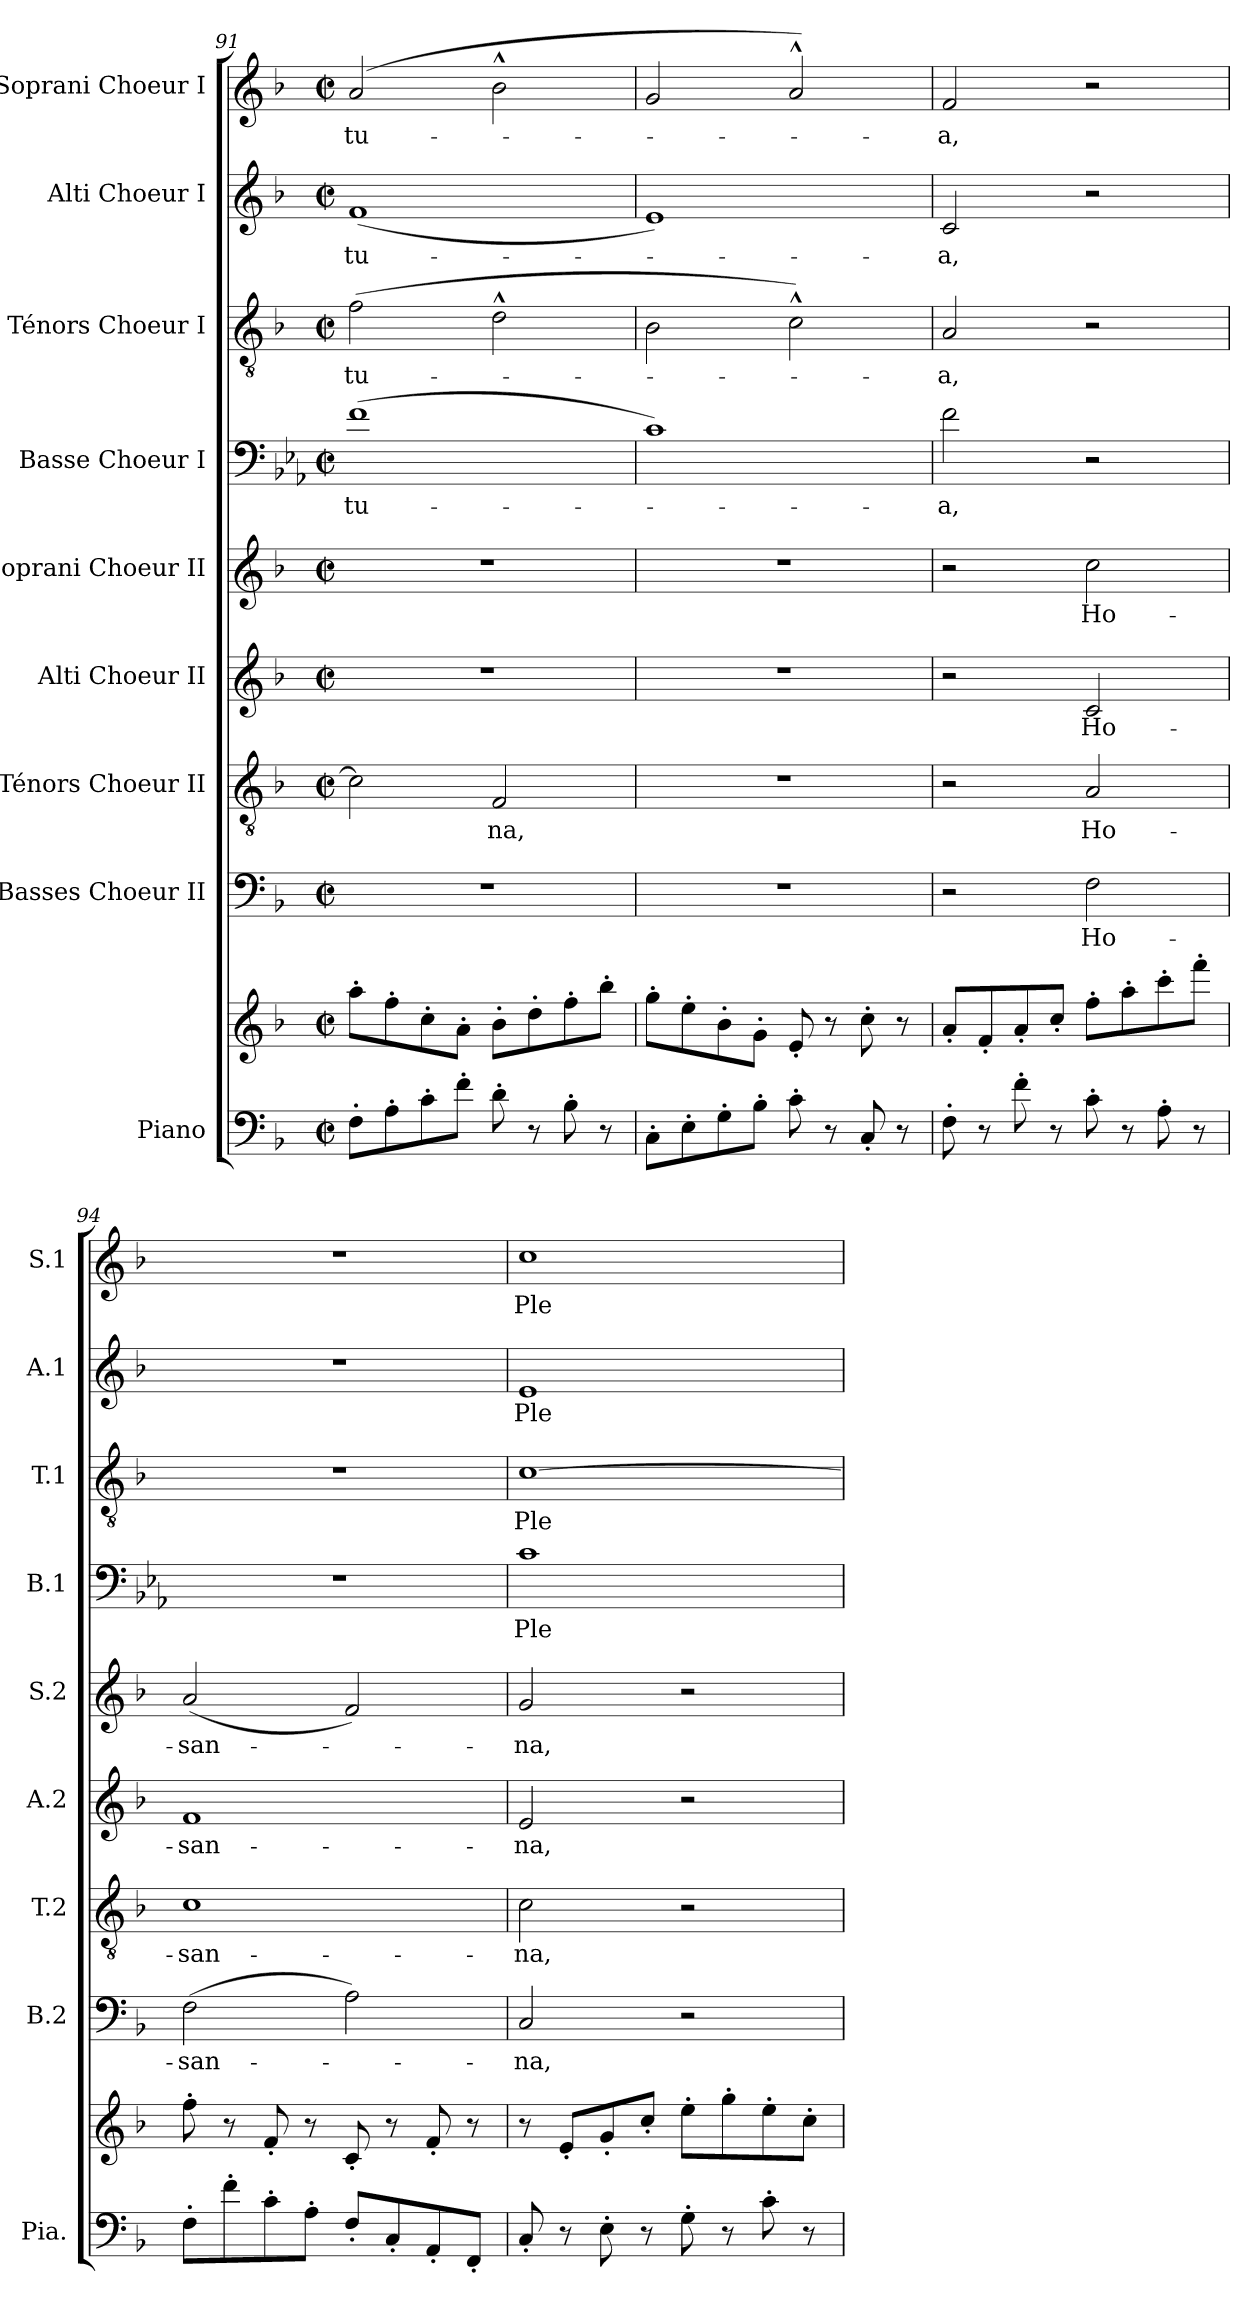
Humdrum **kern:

**kern	**kern	**kern	**text	**kern	**text	**kern	**text	**kern	**text	**kern	**text	**kern	**text	**kern	**text	**kern	**text
*part9	*part9	*part8	*part8	*part7	*part7	*part6	*part6	*part5	*part5	*part4	*part4	*part3	*part3	*part2	*part2	*part1	*part1
*staff10	*staff9	*staff8	*staff8	*staff7	*staff7	*staff6	*staff6	*staff5	*staff5	*staff4	*staff4	*staff3	*staff3	*staff2	*staff2	*staff1	*staff1
*I"Piano	*	*I"Basses Choeur II	*	*I"Ténors Choeur II	*	*I"Alti Choeur II	*	*I"Soprani Choeur II	*	*I"Basse Choeur I	*	*I"Ténors Choeur I	*	*I"Alti Choeur I	*	*I"Soprani Choeur I	*
*I'Pia.	*	*I'B.2	*	*I'T.2	*	*I'A.2	*	*I'S.2	*	*I'B.1	*	*I'T.1	*	*I'A.1	*	*I'S.1	*
*clefF4	*clefG2	*clefF4	*	*clefGv2	*	*clefG2	*	*clefG2	*	*clefF4	*	*clefGv2	*	*clefG2	*	*clefG2	*
*	*	*	*	*	*	*	*	*	*	*ITrd8c14	*	*	*	*	*	*	*
*k[b-]	*k[b-]	*k[b-]	*	*k[b-]	*	*k[b-]	*	*k[b-]	*	*k[b-e-a-]	*	*k[b-]	*	*k[b-]	*	*k[b-]	*
*M2/2	*M2/2	*M2/2	*	*M2/2	*	*M2/2	*	*M2/2	*	*M2/2	*	*M2/2	*	*M2/2	*	*M2/2	*
*met(c|)	*met(c|)	*met(c|)	*	*met(c|)	*	*met(c|)	*	*met(c|)	*	*met(c|)	*	*met(c|)	*	*met(c|)	*	*met(c|)	*
=91	=91	=91	=91	=91	=91	=91	=91	=91	=91	=91	=91	=91	=91	=91	=91	=91	=91
8F'\L	8aa'\L	1r	.	2c\]	.	1r	.	1r	.	(1Fi	tu-	(2f\	tu-	(>1f	tu-	(2a/	tu-
8A'\	8ff'\	.	.	.	.	.	.	.	.	.	.	.	.	.	.	.	.
8c'\	8cc'\	.	.	.	.	.	.	.	.	.	.	.	.	.	.	.	.
8f'\J	8a'\J	.	.	.	.	.	.	.	.	.	.	.	.	.	.	.	.
8d'\	8b-'\L	.	.	2F/	-na,	.	.	.	.	.	.	2d^^\	.	.	.	2b-^^\	.
8r	8dd'\	.	.	.	.	.	.	.	.	.	.	.	.	.	.	.	.
8B-'\	8ff'\	.	.	.	.	.	.	.	.	.	.	.	.	.	.	.	.
8r	8bb-'\J	.	.	.	.	.	.	.	.	.	.	.	.	.	.	.	.
!!LO:PB:g=z
=92	=92	=92	=92	=92	=92	=92	=92	=92	=92	=92	=92	=92	=92	=92	=92	=92	=92
8C'\L	8gg'\L	1r	.	1r	.	1r	.	1r	.	1Ci)	.	2B-\	.	1e)	.	2g/	.
8E'\	8ee'\	.	.	.	.	.	.	.	.	.	.	.	.	.	.	.	.
8G'\	8b-'\	.	.	.	.	.	.	.	.	.	.	.	.	.	.	.	.
8B-'\J	8g'\J	.	.	.	.	.	.	.	.	.	.	.	.	.	.	.	.
8c'\	8e'/	.	.	.	.	.	.	.	.	.	.	2c^^\)	.	.	.	2a^^/)	.
8r	8r	.	.	.	.	.	.	.	.	.	.	.	.	.	.	.	.
8C'/	8cc'\	.	.	.	.	.	.	.	.	.	.	.	.	.	.	.	.
8r	8r	.	.	.	.	.	.	.	.	.	.	.	.	.	.	.	.
=93	=93	=93	=93	=93	=93	=93	=93	=93	=93	=93	=93	=93	=93	=93	=93	=93	=93
*	*	*^	*	*^	*	*^	*	*	*	*	*	*	*	*	*	*	*
8F'\	8a'/L	2r	2ryy	.	2r	2ryy	.	2r	2ryy	.	2r	.	2Fi\	-a,	2A/	-a,	2c/	-a,	2f/	-a,
8r	8f'/	.	.	.	.	.	.	.	.	.	.	.	.	.	.	.	.	.	.	.
8f'\	8a'/	.	.	.	.	.	.	.	.	.	.	.	.	.	.	.	.	.	.	.
8r	8cc'/J	.	.	.	.	.	.	.	.	.	.	.	.	.	.	.	.	.	.	.
8c'\	8ff'\L	2Fi\	2ryy	Ho-	2A/	2ryy	Ho-	2c/	2ryy	Ho-	2cc\	Ho-	2r	.	2r	.	2r	.	2r	.
8r	8aa'\	.	.	.	.	.	.	.	.	.	.	.	.	.	.	.	.	.	.	.
8A'\	8ccc'\	.	.	.	.	.	.	.	.	.	.	.	.	.	.	.	.	.	.	.
8r	8fff'\J	.	.	.	.	.	.	.	.	.	.	.	.	.	.	.	.	.	.	.
*	*	*v	*v	*	*	*	*	*v	*v	*	*	*	*	*	*	*	*	*	*	*
*	*	*	*	*v	*v	*	*	*	*	*	*	*	*	*	*	*	*	*
=94	=94	=94	=94	=94	=94	=94	=94	=94	=94	=94	=94	=94	=94	=94	=94	=94	=94
8F'\L	8ff'\	(2Fi\	-san-	1c	-san-	1f	-san-	(2a/	-san-	1r	.	1r	.	1r	.	1r	.
8f'\	8r	.	.	.	.	.	.	.	.	.	.	.	.	.	.	.	.
8c'\	8f'/	.	.	.	.	.	.	.	.	.	.	.	.	.	.	.	.
8A'\J	8r	.	.	.	.	.	.	.	.	.	.	.	.	.	.	.	.
8F'/L	8c'/	2Ai\)	.	.	.	.	.	2f/)	.	.	.	.	.	.	.	.	.
8C'/	8r	.	.	.	.	.	.	.	.	.	.	.	.	.	.	.	.
8AA'/	8f'/	.	.	.	.	.	.	.	.	.	.	.	.	.	.	.	.
8FF'/J	8r	.	.	.	.	.	.	.	.	.	.	.	.	.	.	.	.
=95	=95	=95	=95	=95	=95	=95	=95	=95	=95	=95	=95	=95	=95	=95	=95	=95	=95
8C'/	8r	2Ci/	-na,	2c\	-na,	2e/	-na,	2g/	-na,	1Ci	Ple-	[1c	Ple-	1e	Ple-	1cc	Ple-
8r	8e'/L	.	.	.	.	.	.	.	.	.	.	.	.	.	.	.	.
8E'\	8g'/	.	.	.	.	.	.	.	.	.	.	.	.	.	.	.	.
8r	8cc'/J	.	.	.	.	.	.	.	.	.	.	.	.	.	.	.	.
8G'\	8ee'\L	2r	.	2r	.	2r	.	2r	.	.	.	.	.	.	.	.	.
8r	8gg'\	.	.	.	.	.	.	.	.	.	.	.	.	.	.	.	.
8c'\	8ee'\	.	.	.	.	.	.	.	.	.	.	.	.	.	.	.	.
8r	8cc'\J	.	.	.	.	.	.	.	.	.	.	.	.	.	.	.	.
=	=	=	=	=	=	=	=	=	=	=	=	=	=	=	=	=	=
*-	*-	*-	*-	*-	*-	*-	*-	*-	*-	*-	*-	*-	*-	*-	*-	*-	*-
